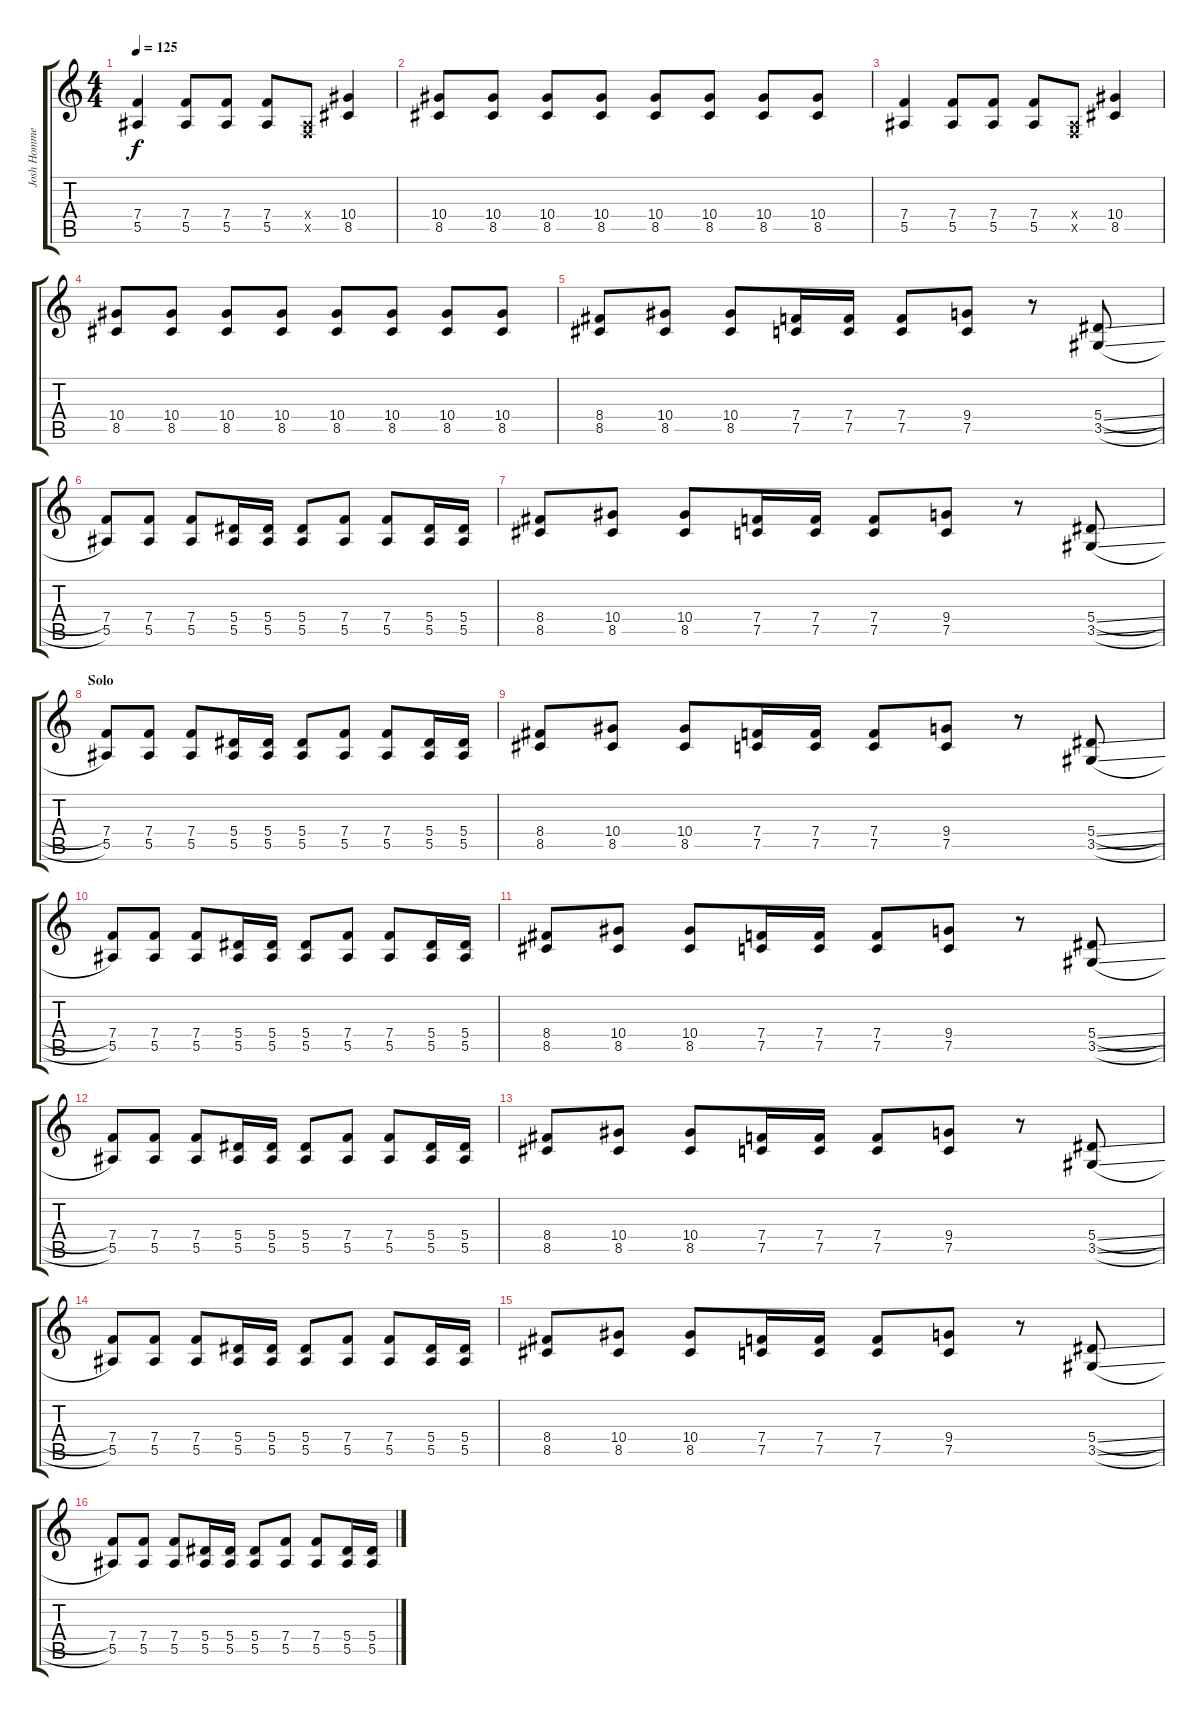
\track ("Josh Homme (guitar)" "Josh Homme") {instrument distortionguitar}
\staff {score tabs}
\tuning (C4 G3 Eb3 Bb2 F2 C2) {hide}
\ts (4 4)
\tempo 125
\clef g2
\ks c
(7.4 5.5).4{dy f} (7.4 5.5).8 (7.4 5.5).8 (7.4 5.5).8 (0.4{x} 0.5{x}).8 (10.4 8.5).4 |
(10.4 8.5).8 (10.4 8.5).8 (10.4 8.5).8 (10.4 8.5).8 (10.4 8.5).8 (10.4 8.5).8 (10.4 8.5).8 (10.4 8.5).8 |
(7.4 5.5).4 (7.4 5.5).8 (7.4 5.5).8 (7.4 5.5).8 (0.4{x} 0.5{x}).8 (10.4 8.5).4 |
(10.4 8.5).8 (10.4 8.5).8 (10.4 8.5).8 (10.4 8.5).8 (10.4 8.5).8 (10.4 8.5).8 (10.4 8.5).8 (10.4 8.5).8 |
(8.4 8.5).8 (10.4 8.5).8 (10.4 8.5).8 (7.4 7.5).16 (7.4 7.5).16 (7.4 7.5).8 (9.4 7.5).8 r.8 (5.4{sl} 3.5{sl}).8 |
(7.4 5.5).8 (7.4 5.5).8 (7.4 5.5).8 (5.4 5.5).16 (5.4 5.5).16 (5.4 5.5).8 (7.4 5.5).8 (7.4 5.5).8 (5.4 5.5).16 (5.4 5.5).16 |
(8.4 8.5).8 (10.4 8.5).8 (10.4 8.5).8 (7.4 7.5).16 (7.4 7.5).16 (7.4 7.5).8 (9.4 7.5).8 r.8 (5.4{sl} 3.5{sl}).8 |
\section ("" "Solo")
(7.4 5.5).8 (7.4 5.5).8 (7.4 5.5).8 (5.4 5.5).16 (5.4 5.5).16 (5.4 5.5).8 (7.4 5.5).8 (7.4 5.5).8 (5.4 5.5).16 (5.4 5.5).16 |
(8.4 8.5).8 (10.4 8.5).8 (10.4 8.5).8 (7.4 7.5).16 (7.4 7.5).16 (7.4 7.5).8 (9.4 7.5).8 r.8 (5.4{sl} 3.5{sl}).8 |
(7.4 5.5).8 (7.4 5.5).8 (7.4 5.5).8 (5.4 5.5).16 (5.4 5.5).16 (5.4 5.5).8 (7.4 5.5).8 (7.4 5.5).8 (5.4 5.5).16 (5.4 5.5).16 |
(8.4 8.5).8 (10.4 8.5).8 (10.4 8.5).8 (7.4 7.5).16 (7.4 7.5).16 (7.4 7.5).8 (9.4 7.5).8 r.8 (5.4{sl} 3.5{sl}).8 |
(7.4 5.5).8 (7.4 5.5).8 (7.4 5.5).8 (5.4 5.5).16 (5.4 5.5).16 (5.4 5.5).8 (7.4 5.5).8 (7.4 5.5).8 (5.4 5.5).16 (5.4 5.5).16 |
(8.4 8.5).8 (10.4 8.5).8 (10.4 8.5).8 (7.4 7.5).16 (7.4 7.5).16 (7.4 7.5).8 (9.4 7.5).8 r.8 (5.4{sl} 3.5{sl}).8 |
(7.4 5.5).8 (7.4 5.5).8 (7.4 5.5).8 (5.4 5.5).16 (5.4 5.5).16 (5.4 5.5).8 (7.4 5.5).8 (7.4 5.5).8 (5.4 5.5).16 (5.4 5.5).16 |
(8.4 8.5).8 (10.4 8.5).8 (10.4 8.5).8 (7.4 7.5).16 (7.4 7.5).16 (7.4 7.5).8 (9.4 7.5).8 r.8 (5.4{sl} 3.5{sl}).8 |
(7.4 5.5).8 (7.4 5.5).8 (7.4 5.5).8 (5.4 5.5).16 (5.4 5.5).16 (5.4 5.5).8 (7.4 5.5).8 (7.4 5.5).8 (5.4 5.5).16 (5.4 5.5).16
